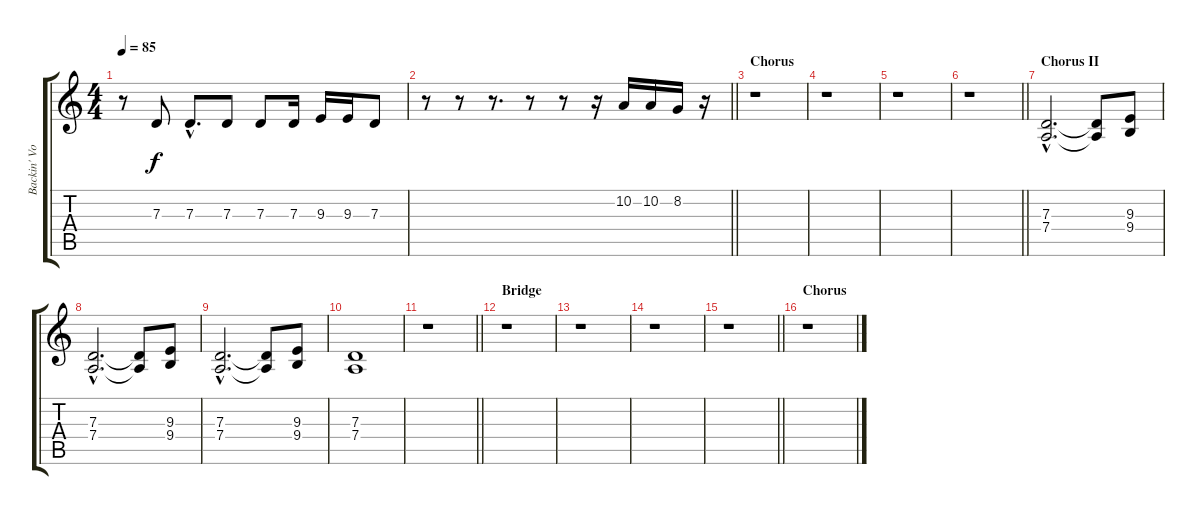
\track ("Backin' Vocals" "Backin' Vo") {instrument flute}
\staff {score tabs}
\tuning (E4 B3 G3 D3 A2 E2) {hide}
\ts (4 4)
\tempo 85
\clef g2
\ks c
r.8{dy f} 7.3.8 7.3{hac}.8{d} 7.3.8 7.3.8 7.3.16 9.3.16 9.3.16 7.3.8 |
\barLineRight lightlight
r.8 r.8 r.8{d} r.8 r.8 r.16 10.2.16 10.2.16 8.2.16 r.16 |
\section ("" "Chorus")
r.1 |
r.1 |
r.1 |
\barLineRight lightlight
r.1 |
\section ("" "Chorus II")
(7.3{hac} 7.4{hac}).2{d} (7.3{t} 7.4{t}).8 (9.3 9.4).8 |
(7.3{hac} 7.4{hac}).2{d} (7.3{t} 7.4{t}).8 (9.3 9.4).8 |
(7.3{hac} 7.4{hac}).2{d} (7.3{t} 7.4{t}).8 (9.3 9.4).8 |
(7.3 7.4).1 |
\barLineRight lightlight
r.1 |
\section ("" "Bridge")
r.1 |
r.1 |
r.1 |
\barLineRight lightlight
r.1 |
\section ("" "Chorus")
r.1
